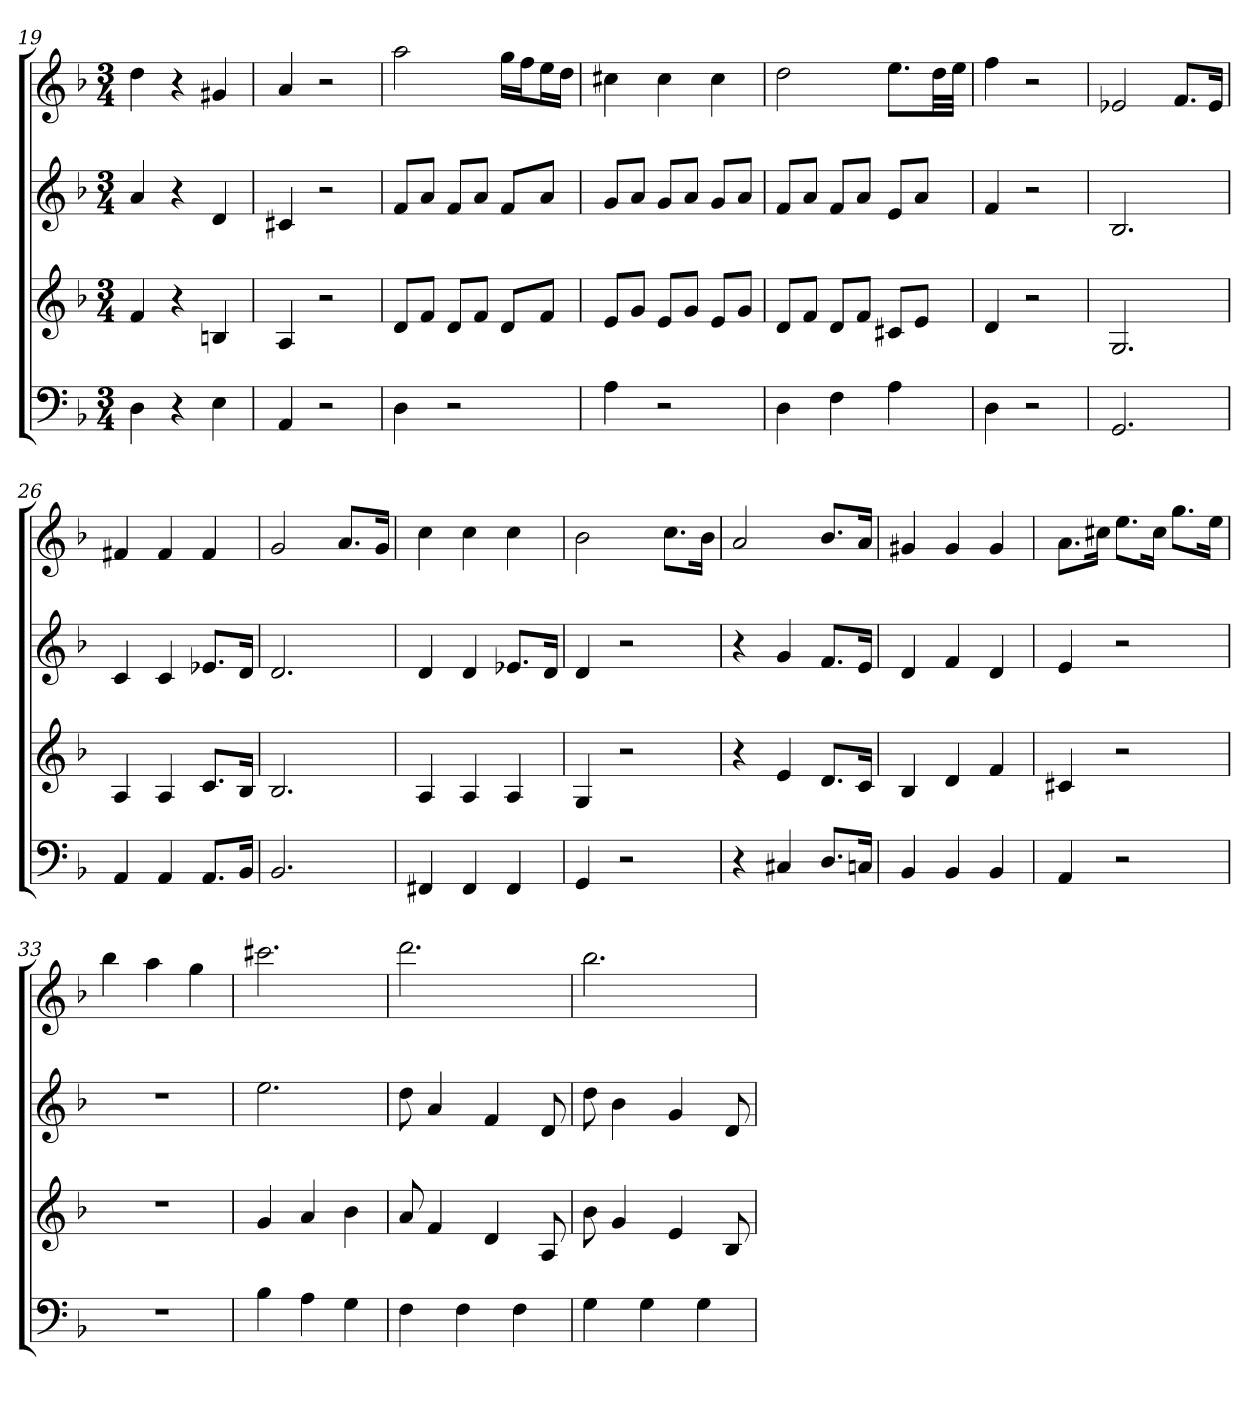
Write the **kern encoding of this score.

**kern	**kern	**kern	**kern
*part4	*part3	*part2	*part1
*staff4	*staff3	*staff2	*staff1
*k[b-]	*k[b-]	*k[b-]	*k[b-]
*F:	*F:	*F:	*F:
*M3/4	*M3/4	*M3/4	*M3/4
=19	=19	=19	=19
4D	4f	4a	4dd
4r	4r	4r	4r
4E	4Bn	4d	4g#X
=20	=20	=20	=20
4AA	4A	4c#X	4a
2r	2r	2r	2r
=21	=21	=21	=21
4D	8dL	8fL	2aa
.	8fJ	8aJ	.
2r	8dL	8fL	.
.	8fJ	8aJ	.
.	8dL	8fL	16ggLL
.	.	.	16ffJ
.	8fJ	8aJ	16eeL
.	.	.	16ddJJ
=22	=22	=22	=22
4A	8eL	8gL	4cc#X
.	8gJ	8aJ	.
2r	8eL	8gL	4cc#
.	8gJ	8aJ	.
.	8eL	8gL	4cc#
.	8gJ	8aJ	.
=23	=23	=23	=23
4D	8dL	8fL	2dd
.	8fJ	8aJ	.
4F	8dL	8fL	.
.	8fJ	8aJ	.
4A	8c#XL	8eL	8.eeL
.	8eJ	8aJ	.
.	.	.	32ddLL
.	.	.	32eeJJJ
=24	=24	=24	=24
4D	4d	4f	4ff
2r	2r	2r	2r
=25	=25	=25	=25
2.GG	2.G	2.B-	2e-X
.	.	.	8.fL
.	.	.	16e-Jk
=26	=26	=26	=26
4AA	4A	4c	4f#X
4AA	4A	4c	4f#
8.AAL	8.cL	8.e-XL	4f#
16BB-Jk	16B-Jk	16dJk	.
=27	=27	=27	=27
2.BB-	2.B-	2.d	2g
.	.	.	8.aL
.	.	.	16gJk
=28	=28	=28	=28
4FF#X	4A	4d	4cc
4FF#	4A	4d	4cc
4FF#	4A	8.e-XL	4cc
.	.	16dJk	.
=29	=29	=29	=29
4GG	4G	4d	2b-
2r	2r	2r	.
.	.	.	8.ccL
.	.	.	16b-Jk
=30	=30	=30	=30
4r	4r	4r	2a
4C#X	4e	4g	.
8.DL	8.dL	8.fL	8.b-L
16CnJk	16cJk	16eJk	16aJk
=31	=31	=31	=31
4BB-	4B-	4d	4g#X
4BB-	4d	4f	4g#
4BB-	4f	4d	4g#
=32	=32	=32	=32
4AA	4c#X	4e	8.aL
.	.	.	16cc#XJk
2r	2r	2r	8.eeL
.	.	.	16cc#Jk
.	.	.	8.ggL
.	.	.	16eeJk
=33	=33	=33	=33
2.r	2.r	2.r	4bb-
.	.	.	4aa
.	.	.	4gg
=34	=34	=34	=34
4B-	4g	2.ee	2.ccc#X
4A	4a	.	.
4G	4b-	.	.
=35	=35	=35	=35
4F	8a	8dd	2.ddd
.	4f	4a	.
4F	.	.	.
.	4d	4f	.
4F	.	.	.
.	8A	8d	.
=36	=36	=36	=36
4G	8b-	8dd	2.bb-
.	4g	4b-	.
4G	.	.	.
.	4e	4g	.
4G	.	.	.
.	8B-	8d	.
=	=	=	=
*-	*-	*-	*-
